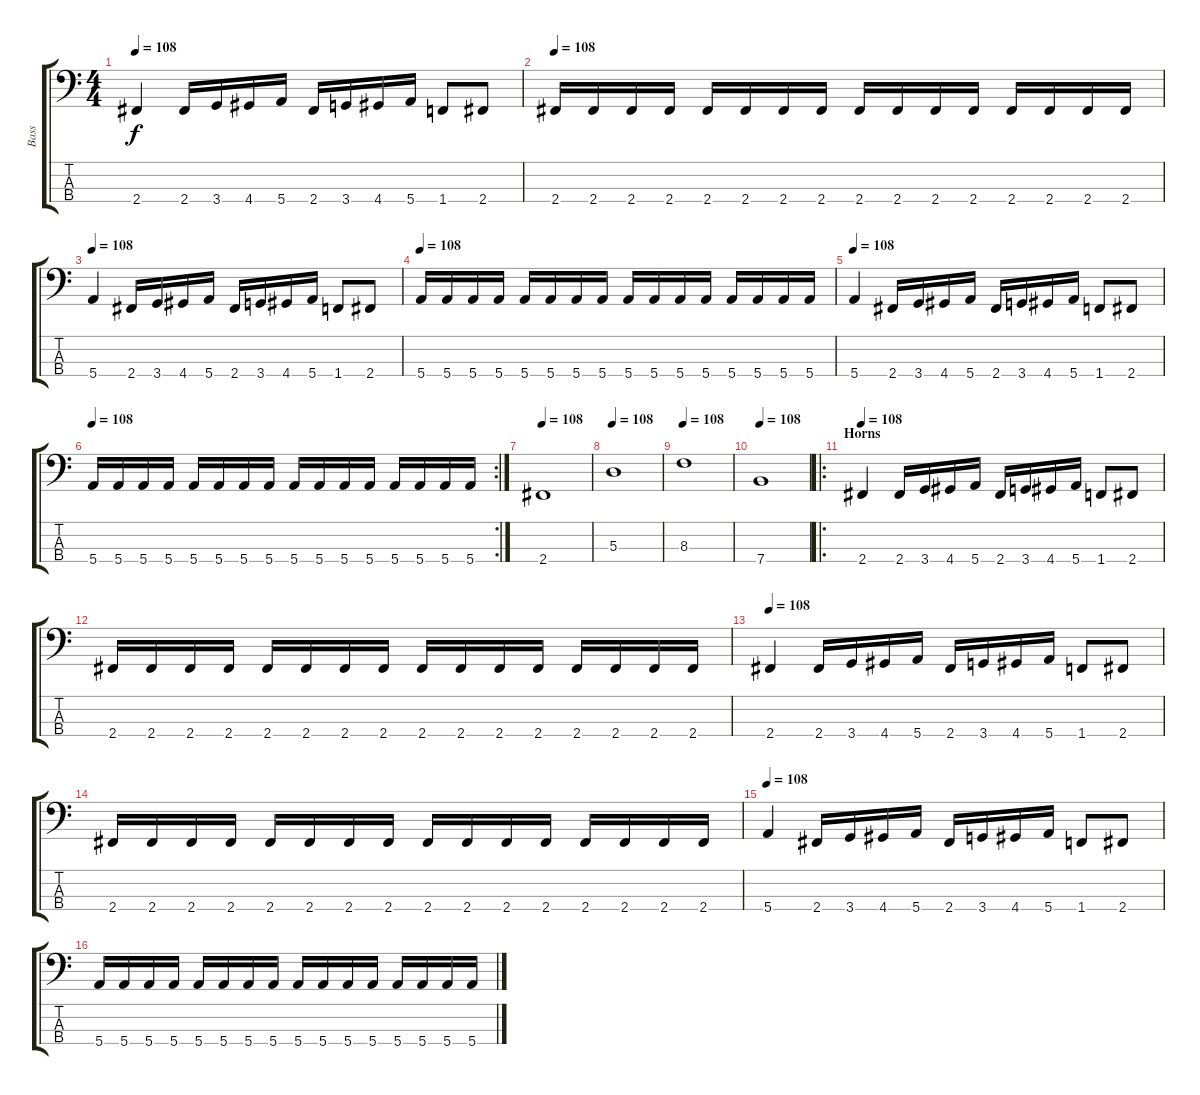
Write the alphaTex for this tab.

\track ("Bass" "Bass") {instrument electricbassfinger}
\staff {score tabs}
\tuning (G2 D2 A1 E1) {hide}
\ts (4 4)
\tempo 108
\clef f4
\ks c
2.4.4{dy f} 2.4.16 3.4.16 4.4.16 5.4.16 2.4.16 3.4.16 4.4.16 5.4.16 1.4.8 2.4.8 |
\tempo 108
2.4.16 2.4.16 2.4.16 2.4.16 2.4.16 2.4.16 2.4.16 2.4.16 2.4.16 2.4.16 2.4.16 2.4.16 2.4.16 2.4.16 2.4.16 2.4.16 |
\tempo 108
5.4.4 2.4.16 3.4.16 4.4.16 5.4.16 2.4.16 3.4.16 4.4.16 5.4.16 1.4.8 2.4.8 |
\tempo 108
5.4.16 5.4.16 5.4.16 5.4.16 5.4.16 5.4.16 5.4.16 5.4.16 5.4.16 5.4.16 5.4.16 5.4.16 5.4.16 5.4.16 5.4.16 5.4.16 |
\tempo 108
5.4.4 2.4.16 3.4.16 4.4.16 5.4.16 2.4.16 3.4.16 4.4.16 5.4.16 1.4.8 2.4.8 |
\rc 2
\tempo 108
5.4.16 5.4.16 5.4.16 5.4.16 5.4.16 5.4.16 5.4.16 5.4.16 5.4.16 5.4.16 5.4.16 5.4.16 5.4.16 5.4.16 5.4.16 5.4.16 |
\tempo 108
2.4.1 |
\tempo 108
5.3.1 |
\tempo 108
8.3.1 |
\tempo 108
7.4.1 |
\ro
\section ("" "Horns")
\tempo 108
2.4.4 2.4.16 3.4.16 4.4.16 5.4.16 2.4.16 3.4.16 4.4.16 5.4.16 1.4.8 2.4.8 |
2.4.16 2.4.16 2.4.16 2.4.16 2.4.16 2.4.16 2.4.16 2.4.16 2.4.16 2.4.16 2.4.16 2.4.16 2.4.16 2.4.16 2.4.16 2.4.16 |
\tempo 108
2.4.4 2.4.16 3.4.16 4.4.16 5.4.16 2.4.16 3.4.16 4.4.16 5.4.16 1.4.8 2.4.8 |
2.4.16 2.4.16 2.4.16 2.4.16 2.4.16 2.4.16 2.4.16 2.4.16 2.4.16 2.4.16 2.4.16 2.4.16 2.4.16 2.4.16 2.4.16 2.4.16 |
\tempo 108
5.4.4 2.4.16 3.4.16 4.4.16 5.4.16 2.4.16 3.4.16 4.4.16 5.4.16 1.4.8 2.4.8 |
5.4.16 5.4.16 5.4.16 5.4.16 5.4.16 5.4.16 5.4.16 5.4.16 5.4.16 5.4.16 5.4.16 5.4.16 5.4.16 5.4.16 5.4.16 5.4.16
